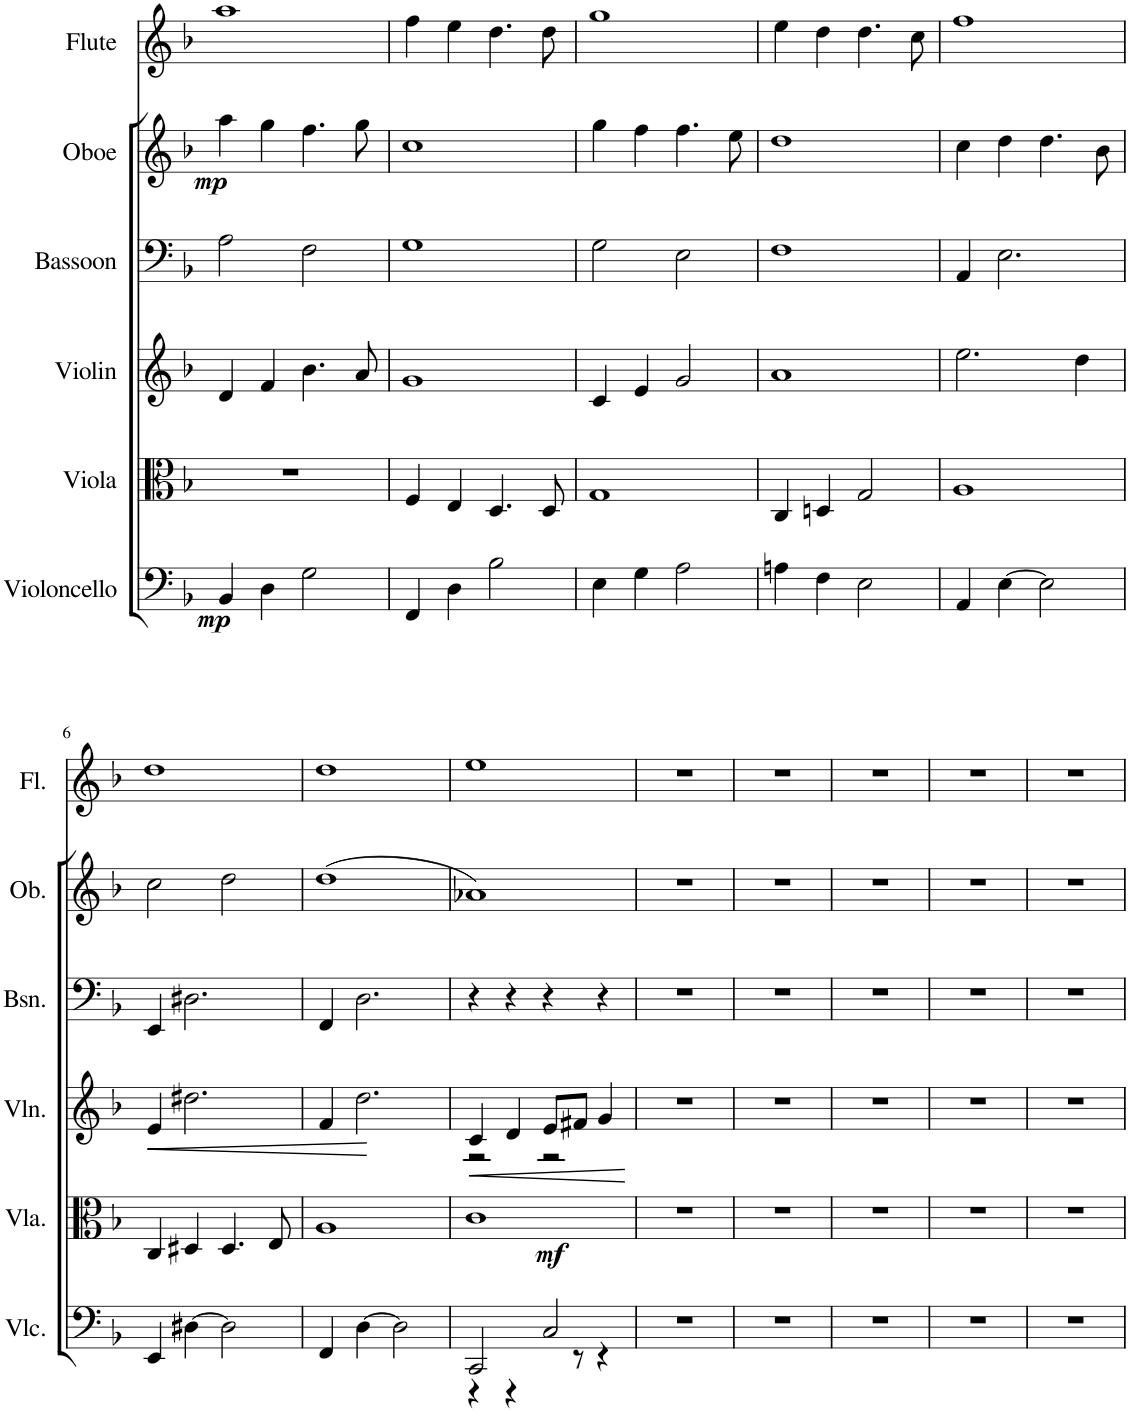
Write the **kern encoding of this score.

**kern	**dynam	**kern	**dynam	**kern	**dynam	**kern	**kern	**dynam	**kern
*part6	*part6	*part5	*part5	*part4	*part4	*part3	*part2	*part2	*part1
*staff6	*staff6	*staff5	*staff5	*staff4	*staff4	*staff3	*staff2	*staff2	*staff1
*I"Violoncello	*	*I"Viola	*	*I"Violin	*	*I"Bassoon	*I"Oboe	*	*I"Flute
*I'Vlc.	*	*I'Vla.	*	*I'Vln.	*	*I'Bsn.	*I'Ob.	*	*I'Fl.
*clefF4	*	*clefC3	*	*clefG2	*	*clefF4	*clefG2	*	*clefG2
*k[b-]	*	*k[b-]	*	*k[b-]	*	*k[b-]	*k[b-]	*	*k[b-]
=1	=1	=1	=1	=1	=1	=1	=1	=1	=1
!	!LO:DY:b	!	!	!	!	!	!	!LO:DY:b	!
4BB-/	mp	1r	.	4d/	.	2A\	4aa\	mp	1aa
4D\	.	.	.	4f/	.	.	4gg\	.	.
2G\	.	.	.	4.b-\	.	2F\	4.ff\	.	.
.	.	.	.	8a/	.	.	8gg\	.	.
=2	=2	=2	=2	=2	=2	=2	=2	=2	=2
4FF/	.	4F/	.	1g	.	1G	1cc	.	4ff\
4D\	.	4E/	.	.	.	.	.	.	4ee\
2B-\	.	4.D/	.	.	.	.	.	.	4.dd\
.	.	8D/	.	.	.	.	.	.	8dd\
=3	=3	=3	=3	=3	=3	=3	=3	=3	=3
4E\	.	1G	.	4c/	.	2G\	4gg\	.	1gg
4G\	.	.	.	4e/	.	.	4ff\	.	.
2A\	.	.	.	2g/	.	2E\	4.ff\	.	.
.	.	.	.	.	.	.	8ee\	.	.
=4	=4	=4	=4	=4	=4	=4	=4	=4	=4
4An\	.	4C/	.	1a	.	1F	1dd	.	4ee\
4F\	.	4Dn/	.	.	.	.	.	.	4dd\
2E\	.	2G/	.	.	.	.	.	.	4.dd\
.	.	.	.	.	.	.	.	.	8cc\
=5	=5	=5	=5	=5	=5	=5	=5	=5	=5
4AA/	.	1A	.	2.ee\	.	4AA/	4cc\	.	1ff
[4E\	.	.	.	.	.	2.E\	4dd\	.	.
2E\]	.	.	.	.	.	.	4.dd\	.	.
.	.	.	.	4dd\	.	.	.	.	.
.	.	.	.	.	.	.	8b-\	.	.
!!LO:LB:g=z
=6	=6	=6	=6	=6	=6	=6	=6	=6	=6
!	!	!	!	!	!LO:HP:b	!	!	!	!
4EE/	.	4C/	.	4e/	<	4EE/	2cc\	.	1dd
[4D#X\	.	4D#X/	.	2.dd#X\	.	2.D#X\	.	.	.
2D#\]	.	4.D#/	.	.	.	.	2dd\	.	.
.	.	8E/	.	.	.	.	.	.	.
.	.	.	.	.	[	.	.	.	.
=7	=7	=7	=7	=7	=7	=7	=7	=7	=7
4FF/	.	1A	.	4f/	.	4FF/	(1dd	.	1dd
[4D\	.	.	.	2.dd\	.	2.D\	.	.	.
2D\]	.	.	.	.	.	.	.	.	.
=8	=8	=8	=8	=8	=8	=8	=8	=8	=8
*^	*	*	*	*	*	*	*	*	*
!	!	!	!	!LO:DY:b	!	!LO:HP:b	!	!	!	!
*	*	*	*	*	*^	*	*	*	*	*
2CC/	4r	.	1c	mf	4c/	2r	<	4r	1a-X)	.	1ee
.	4r	.	.	.	4d/	.	.	4r	.	.	.
2C/	8ryy	.	.	.	8e/L	2r	.	4r	.	.	.
.	8r	.	.	.	8f#X/J	.	.	.	.	.	.
.	4r	.	.	.	4g/	.	.	4r	.	.	.
*v	*v	*	*	*	*v	*v	*	*	*	*	*
.	.	.	.	.	[	.	.	.	.
=9	=9	=9	=9	=9	=9	=9	=9	=9	=9
1r	.	1r	.	1r	.	1r	1r	.	1r
=10	=10	=10	=10	=10	=10	=10	=10	=10	=10
1r	.	1r	.	1r	.	1r	1r	.	1r
=11	=11	=11	=11	=11	=11	=11	=11	=11	=11
1r	.	1r	.	1r	.	1r	1r	.	1r
=12	=12	=12	=12	=12	=12	=12	=12	=12	=12
1r	.	1r	.	1r	.	1r	1r	.	1r
=13	=13	=13	=13	=13	=13	=13	=13	=13	=13
1r	.	1r	.	1r	.	1r	1r	.	1r
=	=	=	=	=	=	=	=	=	=
*-	*-	*-	*-	*-	*-	*-	*-	*-	*-
